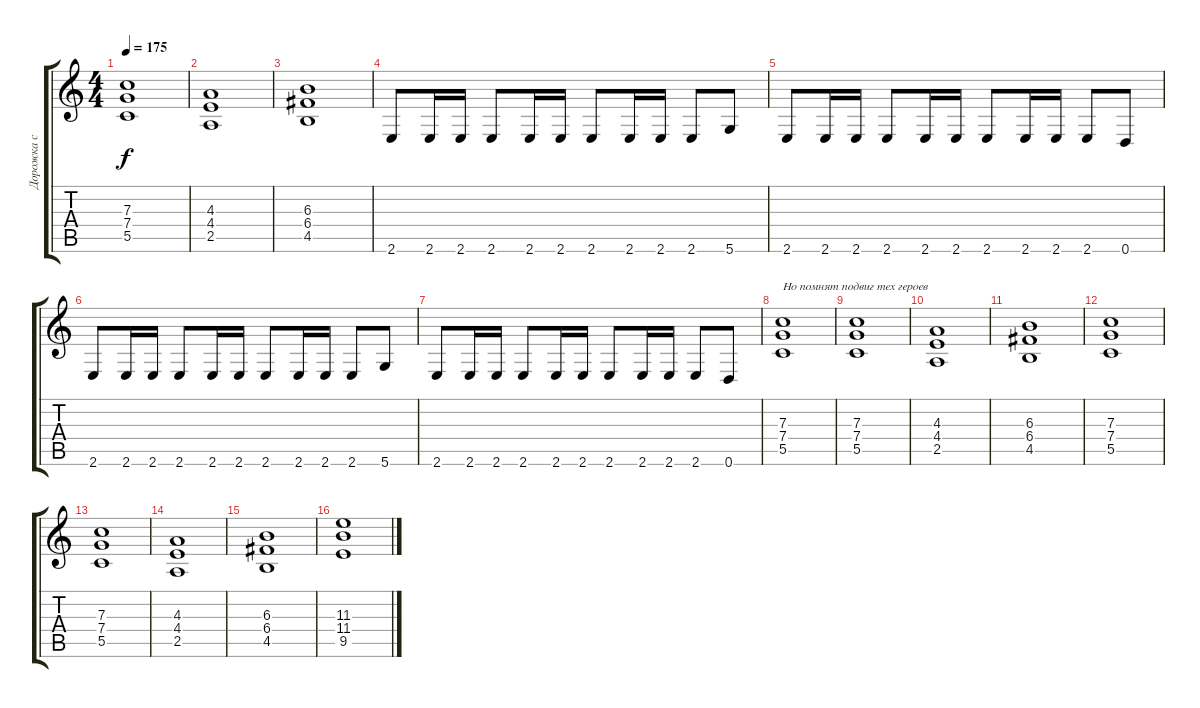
\track ("Дорожка c ВОКАЛОМ" "Дорожка c ") {instrument acousticguitarsteel}
\staff {score tabs}
\tuning (D4 A3 F3 C3 G2 D2) {hide}
\ts (4 4)
\tempo 175
\clef g2
\ks c
(7.3 7.4 5.5).1{dy f} |
(4.3 4.4 2.5).1 |
(6.3 6.4 4.5).1 |
2.6.8 2.6.16 2.6.16 2.6.8 2.6.16 2.6.16 2.6.8 2.6.16 2.6.16 2.6.8 5.6.8 |
2.6.8 2.6.16 2.6.16 2.6.8 2.6.16 2.6.16 2.6.8 2.6.16 2.6.16 2.6.8 0.6.8 |
2.6.8 2.6.16 2.6.16 2.6.8 2.6.16 2.6.16 2.6.8 2.6.16 2.6.16 2.6.8 5.6.8 |
2.6.8 2.6.16 2.6.16 2.6.8 2.6.16 2.6.16 2.6.8 2.6.16 2.6.16 2.6.8 0.6.8 |
(7.3 7.4 5.5).1{txt "Но помнят подвиг тех героев"} |
(7.3 7.4 5.5).1 |
(4.3 4.4 2.5).1 |
(6.3 6.4 4.5).1 |
(7.3 7.4 5.5).1 |
(7.3 7.4 5.5).1 |
(4.3 4.4 2.5).1 |
(6.3 6.4 4.5).1 |
(11.3 11.4 9.5).1
